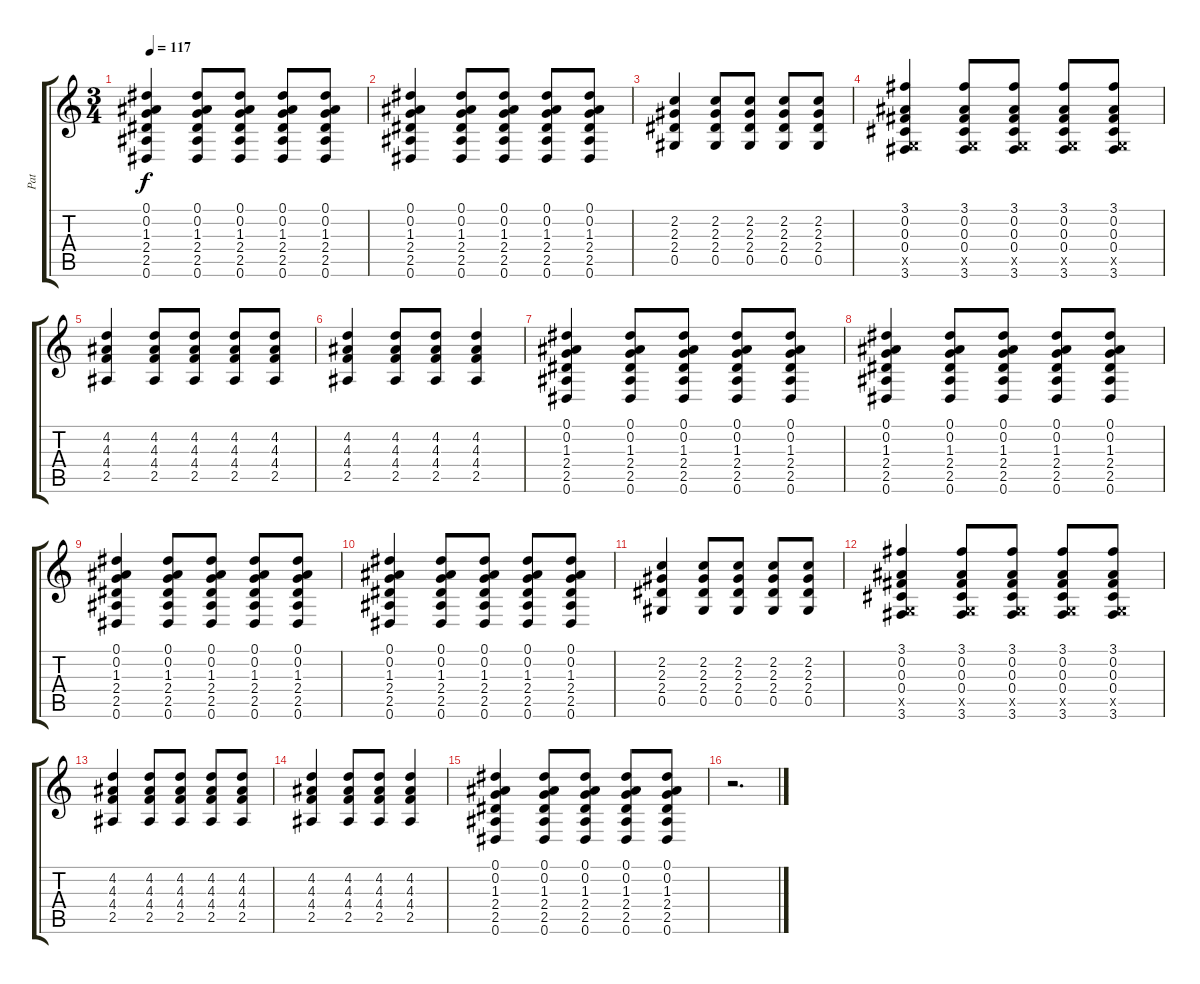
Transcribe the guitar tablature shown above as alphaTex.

\track ("Pat" "Pat") {instrument acousticguitarsteel}
\staff {score tabs}
\tuning (Eb4 Bb3 Gb3 Db3 Ab2 Eb2) {hide}
\ts (3 4)
\tempo 117
\clef g2
\ks c
(0.1 0.2 1.3 2.4 2.5 0.6).4{dy f} (0.1 0.2 1.3 2.4 2.5 0.6).8 (0.1 0.2 1.3 2.4 2.5 0.6).8 (0.1 0.2 1.3 2.4 2.5 0.6).8 (0.1 0.2 1.3 2.4 2.5 0.6).8 |
(0.1 0.2 1.3 2.4 2.5 0.6).4 (0.1 0.2 1.3 2.4 2.5 0.6).8 (0.1 0.2 1.3 2.4 2.5 0.6).8 (0.1 0.2 1.3 2.4 2.5 0.6).8 (0.1 0.2 1.3 2.4 2.5 0.6).8 |
(2.2 2.3 2.4 0.5).4 (2.2 2.3 2.4 0.5).8 (2.2 2.3 2.4 0.5).8 (2.2 2.3 2.4 0.5).8 (2.2 2.3 2.4 0.5).8 |
(3.1 0.2 0.3 0.4 -1.5{x} 3.6).4 (3.1 0.2 0.3 0.4 -1.5{x} 3.6).8 (3.1 0.2 0.3 0.4 -1.5{x} 3.6).8 (3.1 0.2 0.3 0.4 -1.5{x} 3.6).8 (3.1 0.2 0.3 0.4 -1.5{x} 3.6).8 |
(4.2 4.3 4.4 2.5).4 (4.2 4.3 4.4 2.5).8 (4.2 4.3 4.4 2.5).8 (4.2 4.3 4.4 2.5).8 (4.2 4.3 4.4 2.5).8 |
(4.2 4.3 4.4 2.5).4 (4.2 4.3 4.4 2.5).8 (4.2 4.3 4.4 2.5).8 (4.2 4.3 4.4 2.5).4 |
(0.1 0.2 1.3 2.4 2.5 0.6).4 (0.1 0.2 1.3 2.4 2.5 0.6).8 (0.1 0.2 1.3 2.4 2.5 0.6).8 (0.1 0.2 1.3 2.4 2.5 0.6).8 (0.1 0.2 1.3 2.4 2.5 0.6).8 |
(0.1 0.2 1.3 2.4 2.5 0.6).4 (0.1 0.2 1.3 2.4 2.5 0.6).8 (0.1 0.2 1.3 2.4 2.5 0.6).8 (0.1 0.2 1.3 2.4 2.5 0.6).8 (0.1 0.2 1.3 2.4 2.5 0.6).8 |
(0.1 0.2 1.3 2.4 2.5 0.6).4 (0.1 0.2 1.3 2.4 2.5 0.6).8 (0.1 0.2 1.3 2.4 2.5 0.6).8 (0.1 0.2 1.3 2.4 2.5 0.6).8 (0.1 0.2 1.3 2.4 2.5 0.6).8 |
(0.1 0.2 1.3 2.4 2.5 0.6).4 (0.1 0.2 1.3 2.4 2.5 0.6).8 (0.1 0.2 1.3 2.4 2.5 0.6).8 (0.1 0.2 1.3 2.4 2.5 0.6).8 (0.1 0.2 1.3 2.4 2.5 0.6).8 |
(2.2 2.3 2.4 0.5).4 (2.2 2.3 2.4 0.5).8 (2.2 2.3 2.4 0.5).8 (2.2 2.3 2.4 0.5).8 (2.2 2.3 2.4 0.5).8 |
(3.1 0.2 0.3 0.4 -1.5{x} 3.6).4 (3.1 0.2 0.3 0.4 -1.5{x} 3.6).8 (3.1 0.2 0.3 0.4 -1.5{x} 3.6).8 (3.1 0.2 0.3 0.4 -1.5{x} 3.6).8 (3.1 0.2 0.3 0.4 -1.5{x} 3.6).8 |
(4.2 4.3 4.4 2.5).4 (4.2 4.3 4.4 2.5).8 (4.2 4.3 4.4 2.5).8 (4.2 4.3 4.4 2.5).8 (4.2 4.3 4.4 2.5).8 |
(4.2 4.3 4.4 2.5).4 (4.2 4.3 4.4 2.5).8 (4.2 4.3 4.4 2.5).8 (4.2 4.3 4.4 2.5).4 |
(0.1 0.2 1.3 2.4 2.5 0.6).4 (0.1 0.2 1.3 2.4 2.5 0.6).8 (0.1 0.2 1.3 2.4 2.5 0.6).8 (0.1 0.2 1.3 2.4 2.5 0.6).8 (0.1 0.2 1.3 2.4 2.5 0.6).8 |
r.2{d}
